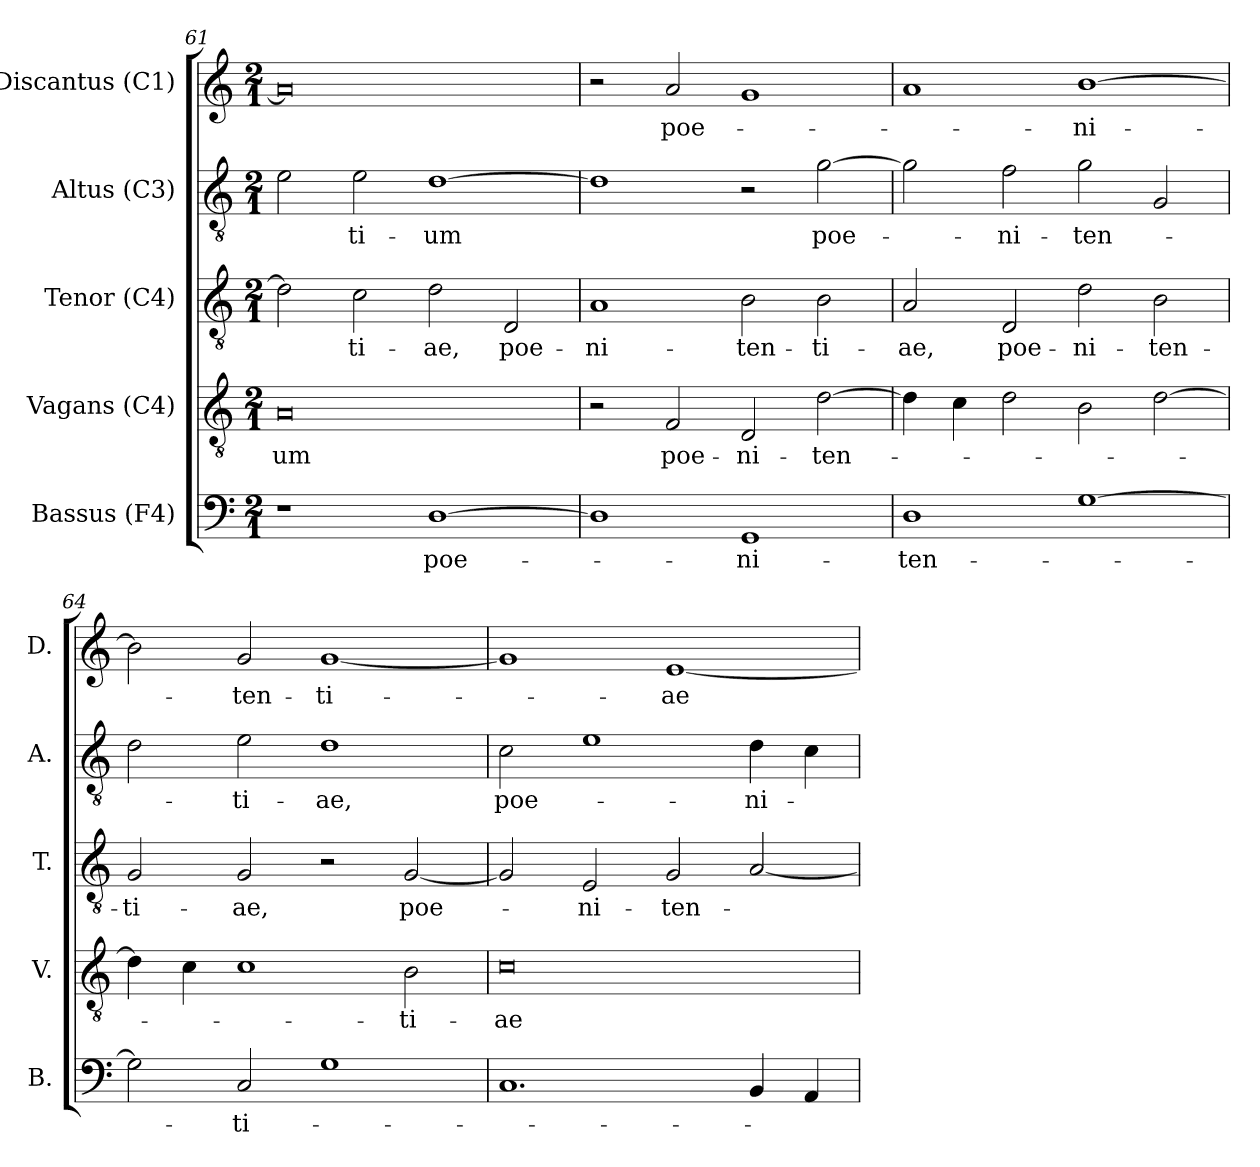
**kern	**text	**kern	**text	**kern	**text	**kern	**text	**kern	**text
*part5	*part5	*part4	*part4	*part3	*part3	*part2	*part2	*part1	*part1
*staff5	*staff5	*staff4	*staff4	*staff3	*staff3	*staff2	*staff2	*staff1	*staff1
*I"Bassus (F4)	*	*I"Vagans (C4)	*	*I"Tenor (C4)	*	*I"Altus (C3)	*	*I"Discantus (C1)	*
*I'B.	*	*I'V.	*	*I'T.	*	*I'A.	*	*I'D.	*
*clefF4	*	*clefGv2	*	*clefGv2	*	*clefGv2	*	*clefG2	*
*	*	*ITrd7c12	*	*ITrd7c12	*	*ITrd7c12	*	*	*
*k[]	*	*k[]	*	*k[]	*	*k[]	*	*k[]	*
*C:	*	*C:	*	*C:	*	*C:	*	*C:	*
*M2/1	*	*M2/1	*	*M2/1	*	*M2/1	*	*M2/1	*
=61	=61	=61	=61	=61	=61	=61	=61	=61	=61
!	!	!	!LO:LY:b:color=#000000	!	!	!	!	!	!
1r	.	0AAi	-um	2Di\]	.	2Ei\	.	0ai]	.
!	!	!	!	!	!LO:LY:b:color=#000000	!	!	!	!
!	!	!	!	!	!	!	!LO:LY:b:color=#000000	!	!
.	.	.	.	2Ci\	-ti-	2Ei\	-ti-	.	.
!	!LO:LY:b:color=#000000	!	!	!	!	!	!	!	!
!	!	!	!	!	!LO:LY:b:color=#000000	!	!	!	!
!	!	!	!	!	!	!	!LO:LY:b:color=#000000	!	!
[1Di	poe-	.	.	2Di\	-ae,	[1Di	-um	.	.
!	!	!	!	!	!LO:LY:b:color=#000000	!	!	!	!
.	.	.	.	2DDi/	poe-	.	.	.	.
=62	=62	=62	=62	=62	=62	=62	=62	=62	=62
!	!	!	!	!	!LO:LY:b:color=#000000	!	!	!	!
1Di]	.	2r	.	1AAi	-ni-	1Di]	.	2r	.
!	!	!	!LO:LY:b:color=#000000	!	!	!	!	!	!
!	!	!	!	!	!	!	!	!	!LO:LY:b:color=#000000
.	.	2FFi/	poe-	.	.	.	.	2ai/	poe-
!	!LO:LY:b:color=#000000	!	!	!	!	!	!	!	!
!	!	!	!LO:LY:b:color=#000000	!	!	!	!	!	!
!	!	!	!	!	!LO:LY:b:color=#000000	!	!	!	!
1GGi	-ni-	2DDi/	-ni-	2BBi\	-ten-	2r	.	1gi	.
!	!	!	!LO:LY:b:color=#000000	!	!	!	!	!	!
!	!	!	!	!	!LO:LY:b:color=#000000	!	!	!	!
!	!	!	!	!	!	!	!LO:LY:b:color=#000000	!	!
.	.	[2Di\	-ten-	2BBi\	-ti-	[2Gi\	poe-	.	.
!!LO:PB:g=z
=63	=63	=63	=63	=63	=63	=63	=63	=63	=63
!	!LO:LY:b:color=#000000	!	!	!	!	!	!	!	!
!	!	!	!	!	!LO:LY:b:color=#000000	!	!	!	!
1Di	-ten-	4Di\]	.	2AAi/	-ae,	2Gi\]	.	1ai	.
.	.	4Ci\	.	.	.	.	.	.	.
!	!	!	!	!	!LO:LY:b:color=#000000	!	!	!	!
!	!	!	!	!	!	!	!LO:LY:b:color=#000000	!	!
.	.	2Di\	.	2DDi/	poe-	2Fi\	-ni-	.	.
!	!	!	!	!	!LO:LY:b:color=#000000	!	!	!	!
!	!	!	!	!	!	!	!LO:LY:b:color=#000000	!	!
!	!	!	!	!	!	!	!	!	!LO:LY:b:color=#000000
[1Gi	.	2BBi\	.	2Di\	-ni-	2Gi\	-ten-	[1bi	-ni-
!	!	!	!	!	!LO:LY:b:color=#000000	!	!	!	!
.	.	[2Di\	.	2BBi\	-ten-	2GGi/	.	.	.
=64	=64	=64	=64	=64	=64	=64	=64	=64	=64
!	!	!	!	!	!LO:LY:b:color=#000000	!	!	!	!
2Gi\]	.	4Di\]	.	2GGi/	-ti-	2Di\	.	2bi\]	.
.	.	4Ci\	.	.	.	.	.	.	.
!	!LO:LY:b:color=#000000	!	!	!	!	!	!	!	!
!	!	!	!	!	!LO:LY:b:color=#000000	!	!	!	!
!	!	!	!	!	!	!	!LO:LY:b:color=#000000	!	!
!	!	!	!	!	!	!	!	!	!LO:LY:b:color=#000000
2Ci/	-ti-	1Ci	.	2GGi/	-ae,	2Ei\	-ti-	2gi/	-ten-
!	!	!	!	!	!	!	!LO:LY:b:color=#000000	!	!
!	!	!	!	!	!	!	!	!	!LO:LY:b:color=#000000
1Gi	.	.	.	2r	.	1Di	-ae,	[1gi	-ti-
!	!	!	!LO:LY:b:color=#000000	!	!	!	!	!	!
!	!	!	!	!	!LO:LY:b:color=#000000	!	!	!	!
.	.	2BBi\	-ti-	[2GGi/	poe-	.	.	.	.
=65	=65	=65	=65	=65	=65	=65	=65	=65	=65
!	!	!	!LO:LY:b:color=#000000	!	!	!	!	!	!
!	!	!	!	!	!	!	!LO:LY:b:color=#000000	!	!
1.Ci	.	0Ci	-ae	2GGi/]	.	2Ci\	poe-	1gi]	.
!	!	!	!	!	!LO:LY:b:color=#000000	!	!	!	!
.	.	.	.	2EEi/	-ni-	1Ei	.	.	.
!	!	!	!	!	!LO:LY:b:color=#000000	!	!	!	!
!	!	!	!	!	!	!	!	!	!LO:LY:b:color=#000000
.	.	.	.	2GGi/	-ten-	.	.	[1ei	-ae
!	!	!	!	!	!	!	!LO:LY:b:color=#000000	!	!
4BBi/	.	.	.	[2AAi/	.	4Di\	-ni-	.	.
4AAi/	.	.	.	.	.	4Ci\	.	.	.
=	=	=	=	=	=	=	=	=	=
*-	*-	*-	*-	*-	*-	*-	*-	*-	*-
